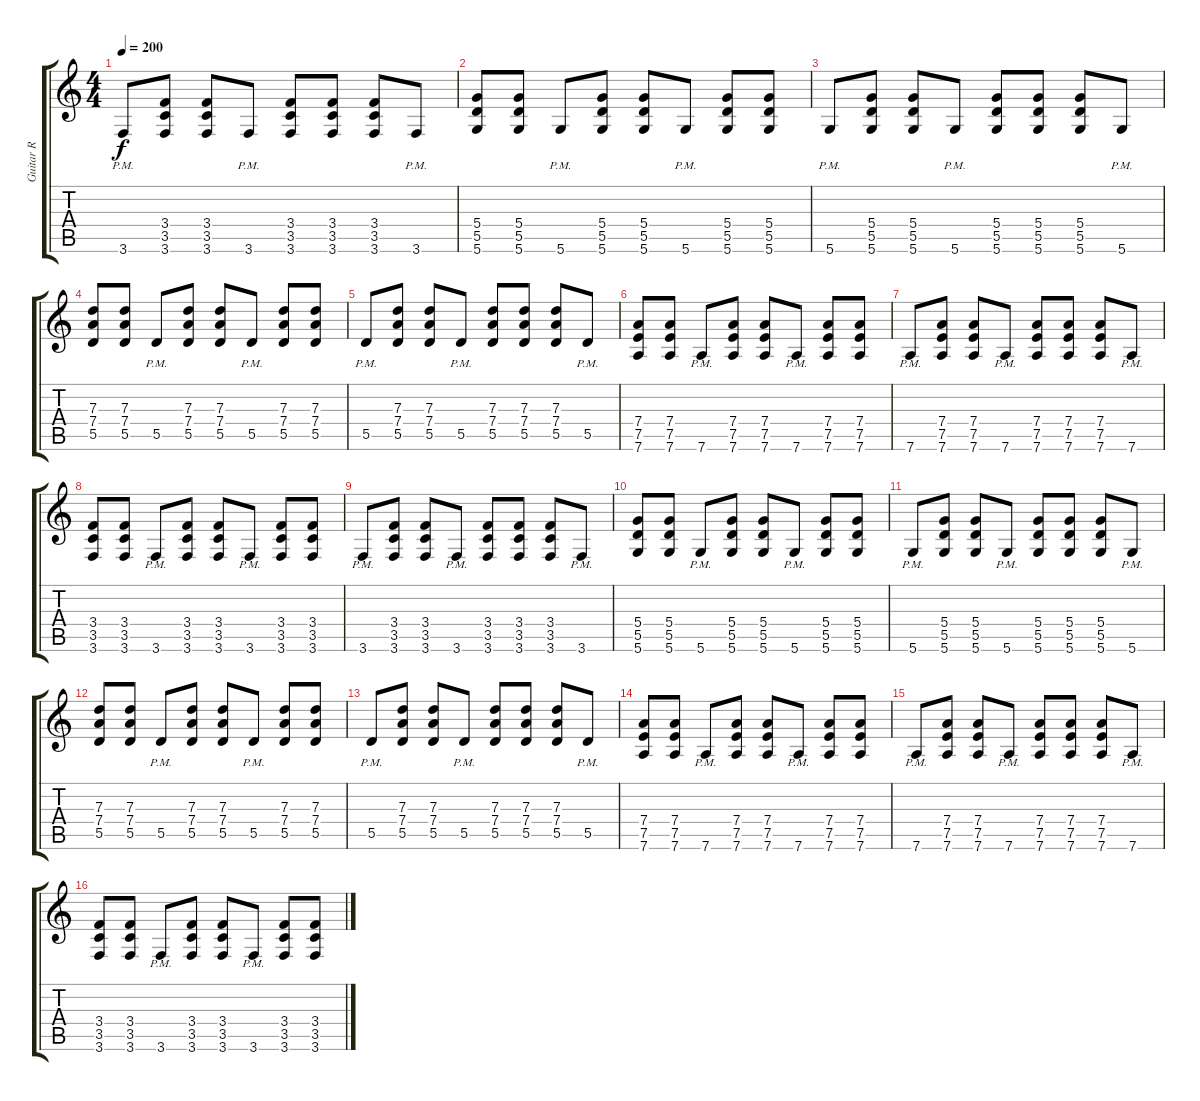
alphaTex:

\track ("Guitar R" "Guitar R") {instrument distortionguitar}
\staff {score tabs}
\tuning (E4 B3 G3 D3 A2 D2) {hide}
\ts (4 4)
\tempo 200
\clef g2
\ks c
3.6{pm}.8{dy f} (3.4 3.5 3.6).8 (3.4 3.5 3.6).8 3.6{pm}.8 (3.4 3.5 3.6).8 (3.4 3.5 3.6).8 (3.4 3.5 3.6).8 3.6{pm}.8 |
(5.4 5.5 5.6).8 (5.4 5.5 5.6).8 5.6{pm}.8 (5.4 5.5 5.6).8 (5.4 5.5 5.6).8 5.6{pm}.8 (5.4 5.5 5.6).8 (5.4 5.5 5.6).8 |
5.6{pm}.8 (5.4 5.5 5.6).8 (5.4 5.5 5.6).8 5.6{pm}.8 (5.4 5.5 5.6).8 (5.4 5.5 5.6).8 (5.4 5.5 5.6).8 5.6{pm}.8 |
(7.3 7.4 5.5).8 (7.3 7.4 5.5).8 5.5{pm}.8 (7.3 7.4 5.5).8 (7.3 7.4 5.5).8 5.5{pm}.8 (7.3 7.4 5.5).8 (7.3 7.4 5.5).8 |
5.5{pm}.8 (7.3 7.4 5.5).8 (7.3 7.4 5.5).8 5.5{pm}.8 (7.3 7.4 5.5).8 (7.3 7.4 5.5).8 (7.3 7.4 5.5).8 5.5{pm}.8 |
(7.4 7.5 7.6).8 (7.4 7.5 7.6).8 7.6{pm}.8 (7.4 7.5 7.6).8 (7.4 7.5 7.6).8 7.6{pm}.8 (7.4 7.5 7.6).8 (7.4 7.5 7.6).8 |
7.6{pm}.8 (7.4 7.5 7.6).8 (7.4 7.5 7.6).8 7.6{pm}.8 (7.4 7.5 7.6).8 (7.4 7.5 7.6).8 (7.4 7.5 7.6).8 7.6{pm}.8 |
(3.4 3.5 3.6).8 (3.4 3.5 3.6).8 3.6{pm}.8 (3.4 3.5 3.6).8 (3.4 3.5 3.6).8 3.6{pm}.8 (3.4 3.5 3.6).8 (3.4 3.5 3.6).8 |
3.6{pm}.8 (3.4 3.5 3.6).8 (3.4 3.5 3.6).8 3.6{pm}.8 (3.4 3.5 3.6).8 (3.4 3.5 3.6).8 (3.4 3.5 3.6).8 3.6{pm}.8 |
(5.4 5.5 5.6).8 (5.4 5.5 5.6).8 5.6{pm}.8 (5.4 5.5 5.6).8 (5.4 5.5 5.6).8 5.6{pm}.8 (5.4 5.5 5.6).8 (5.4 5.5 5.6).8 |
5.6{pm}.8 (5.4 5.5 5.6).8 (5.4 5.5 5.6).8 5.6{pm}.8 (5.4 5.5 5.6).8 (5.4 5.5 5.6).8 (5.4 5.5 5.6).8 5.6{pm}.8 |
(7.3 7.4 5.5).8 (7.3 7.4 5.5).8 5.5{pm}.8 (7.3 7.4 5.5).8 (7.3 7.4 5.5).8 5.5{pm}.8 (7.3 7.4 5.5).8 (7.3 7.4 5.5).8 |
5.5{pm}.8 (7.3 7.4 5.5).8 (7.3 7.4 5.5).8 5.5{pm}.8 (7.3 7.4 5.5).8 (7.3 7.4 5.5).8 (7.3 7.4 5.5).8 5.5{pm}.8 |
(7.4 7.5 7.6).8 (7.4 7.5 7.6).8 7.6{pm}.8 (7.4 7.5 7.6).8 (7.4 7.5 7.6).8 7.6{pm}.8 (7.4 7.5 7.6).8 (7.4 7.5 7.6).8 |
7.6{pm}.8 (7.4 7.5 7.6).8 (7.4 7.5 7.6).8 7.6{pm}.8 (7.4 7.5 7.6).8 (7.4 7.5 7.6).8 (7.4 7.5 7.6).8 7.6{pm}.8 |
(3.4 3.5 3.6).8 (3.4 3.5 3.6).8 3.6{pm}.8 (3.4 3.5 3.6).8 (3.4 3.5 3.6).8 3.6{pm}.8 (3.4 3.5 3.6).8 (3.4 3.5 3.6).8
